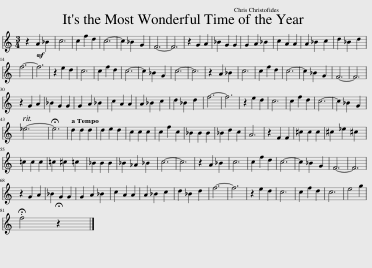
X:1
%%score 1 [ 2 3 4 5 6 ]
L:1/8
M:3/4
I:linebreak $
K:Bb
V:1 treble transpose=-2
V:2 treble
V:3 treble
V:4 alto
V:5 bass
V:6 bass transpose=-12
V:1
[K:C] z2!mf![Q:1/2=100] A2 _B2 | c6 | c2 f2 d2 | c6- | c2 _B2 G2 | %5
 F6- | F6 | z2 G2 A2 | _B2 G2 G2 | G2 A2 _B2 | %10
 c2 A2 A2 | A2 _B2 c2 | d2 _B2 d2 |$ f6- | f6 | %15
 z2 e2 d2 | c6 | c2 f2 d2 | c6- | c2 _B2 G2 | %20
 c6- | c6 | z2 A2 _B2 | c6 | c2 f2 d2 | %25
 c6- | c2 _B2 G2 | F6- | F6 |$ z2 G2 A2 | %30
 _B2 G2 G2 | G2 A2 _B2 | c2 A2 A2 | A2 _B2 c2 | d2 _B2 d2 | %35
 f6- | f6 | z2 e2 d2 | c6 | c2 f2 d2 | %40
 c6- | c2 _B2 G2 |$[Q:1/4=198] _e6-[Q:1/4=187][Q:1/4=176] | !fermata!e6 |[Q:1/4=200] d2 d2 d2 | %45
 d2 e2 d2 | c2 c2 c2 | c2 f2 c2 | _B2 B2 B2 | _B2 d2 c2 | %50
 A6 | z2 F2 F2 | ^c2 c2 c2 | ^c2 _e2 ^c2 |$ =c2 c2 c2 | %55
 =c2 ^c2 =c2 | _B2 B2 B2 | _B2 _A2 _B2 | c6- | c6 | %60
 z2 A2 _B2 | c6 | c2 f2 d2 | c6- | c2 _B2 G2 | %65
 F6- | F6 |$ z2 G2 A2 | _B2 G2 G2 | G2 A2 _B2 | %70
 c2 A2 A2 | A2 _B2 c2 | d2 _B2 d2 | f6- | f6 | %75
 z2 e2 d2 | c6 | c2 f2 d2 | !None!c6 | e4 g2 |$ %80
[Q:1/4=100] .!fermata!f4[Q:1/4=40] !fermata!z2 |] %81
V:2
!>(! .F2 G2 _A2!>)! |!mp! B6 | B2 e2 c2 | B6- | B2 _A2 F2 | %5
 E2!mf! f2 e2 |!>(! z2 d2 c2 | .F2 F2 G2!>)! |!mp! _A2 F2 F2 | F2 G2 _A2 | %10
 B2 G2 G2 |!<(! G2 _A2 B2 | c2 _A2 c2!<)! |$!mf! e6- | e6 | %15
 z2 d2 c2 | B6 | B2 e2 c2 | B6- | B2 _A2 F2 | %20
 B2 _a2 _g2 | z2 e2 _d2 | .B2 G2 _A2 |!mp! B6 | B2 e2 c2 | %25
 B6- | B2 _A2 F2 | E2!mf! f2 e2 | z2!>(! d2 c2 |$ .F2 F2 G2!>)! | %30
!mp! _A2 F2 F2 | F2 G2 _A2 | B2 G2 G2 |!<(! G2 _A2 B2 | c2 _A2 c2!<)! | %35
!mf! e6- | e6 | z2 d2 c2 | B6 | B2 e2 c2 | %40
 B6- | B2 _A2 F2 |$ z2 ._A2 .A2 | z2 .G2 .G2 |!mp! c6- | %45
 c2 d2 c2 | B6- | B2 e2 B2 | _A6- | A2 c2 B2 | %50
 G6 | z2 E2 E2 | =B6- | B2 _d2 =B2 |$ B6- | %55
 B2 =B2 _B2 | _A6- | A2 _G2 _A2 |!<(! B6- | B6!<)! | %60
 .f2!>(! G2 _A2!>)! |!mp! B6 | B2 e2 c2 | B6- | B2 _A2 F2 | %65
 E2!mf! f2 e2 |!>(! z2 d2 c2 |$!mp! .F2 F2 G2!>)! | _A2 F2 F2 | F2 G2 _A2 | %70
 B2 G2 G2 | G2 _A2 B2 | c2 _A2 c2 |!mf! e6- | e6 | %75
 z2 d2 c2 | B6 | B2 e2 c2 | B6 | d4 f2 |$ %80
!mf! .!fermata!g4 !fermata!z2 |] %81
V:3
!>(! .D2 z2 z2!>)! |!mp! F2 E2 D2 | G6 | E2 C2 E2 | D6 | %5
 G,2!mf! B2 B2 |!>(! z2 G2 G2 | .D2 z2 z2!>)! |!mp! E6 | D6 | %10
 G2 E2 D2 |!<(! _D2 F2 G2 | C2 F2 _A2!<)! |$!mf! B2 _A2 G2 | _G6 | %15
 z2 _G2 G2 | G6 | B2 e2 c2 | _A6- | A2 z4 | %20
 _G2 _d2 d2 | z2 B2 B2 | ._A2 z2 z2 |!mp! F2 E2 D2 | G6 | %25
 _A6- | A2 z2 z2 | G2!mf! B2 B2 | z2!>(! G2 G2 |$ .D2 z2 z2!>)! | %30
!mp! E6 | D6 | G2 E2 D2 |!<(! _D2 F2 G2 | C2 F2 _A2!<)! | %35
!mf! B2 _A2 G2 | _G6 | z2 _G2 G2 | G6 | B2 e2 c2 | %40
 _A6- | A2 _A2 F2 |$ z2 ._A2 .A2 | z2 .G2 .G2 |!mp! B2 _A2 G2 | %45
 _G6 | G2 G2 G2 | G6 | G2 F2 E2 | F6 | %50
 F2 E2 D2 | _D6 | B2 _A2 _G2 | F6 |$ _A2 _G2 F2 | %55
 _G6 | E6 | E6 |!<(! D2 B,2 D2 | E2 C2 E2!<)! | %60
 ._A2 z2 z2 |!mp! G6 | B2 e2 c2 | _A6- | A2 z4 | %65
 G2!mf! B2 B2 |!>(! z2 G2 G2 |$!mp! .D2 z2 z2!>)! | E6 | D6 | %70
!<(! G2 E2 D2 | E2 _A2 B2 | _A2 A2 c2!<)! |!mf! E6 | _G6 | %75
 z2 E2 E2 | F2 E2 D2 | G6 | E2 C2 E2 | _A4 d2 |$ %80
!mf! .!fermata!e4 !fermata!z2 |] %81
V:4
!>(! .C2 z2 z2!>)! |!mp! F2 E2 D2 | E6 | E2 C2 E2 | D2 C2 _A,2 | %5
 G,2!mf! G2 G2 |!>(! z2 E2 E2 | .C2 z2 z2!>)! |!mp! C6 | D6 | %10
 F2 E2 D2 | _D6 | C6 |$!<(! B2 _A2 G2!<)! |!mf! _G2 E C E G | %15
 A2 E2 E2 | F2 E2 D2 | G6 | E2 C2 E2 | D2 C2 _A,2 | %20
 _D2 B2 B2 | z2 _G2 G2 | .D2 z2 z2 |!mp! F2 E2 D2 | E6 | %25
 E2 C2 E2 | D2 C2 _A,2 | G,2!mf! G2 G2 | z2!>(! E2 E2 |$ .C2 z2 z2!>)! | %30
!mp! C6 | D6 | F2 E2 D2 | _D6 | C6 | %35
!<(! B2 _A2 G2!<)! |!mf! _G2 E C E G | A2 E2 E2 | F2 E2 D2 | G6 | %40
 E2 C2 E2 | D6 |$ z2 .F2 .F2 | z2 .E2 .E2 |!mp! E2 E2 E2 | %45
 E6 | F2 E2 D2 | E6 | C2 C2 C2 | D6 | %50
 F2 E2 D2 | _D6 | E2 E2 E2 | _D6 |$ _D2 D2 D2 | %55
 E6 | =B,6 | A,6 |!<(! D2 B,2 D2 | E2 C2 E2!<)! | %60
 .B,2 z2 z2 |!mp! F2 E2 D2 | G6 | E2 C2 E2 | D2 C2 _A,2 | %65
 G,2!mf! G2 G2 |!>(! z2 E2 E2 |$!mp! .C2 z2 z2!>)! | C6 | D6 | %70
!<(! F2 E2 D2 | _D2 F2 G2 | C2 F2 _A2!<)! |!mf! B2 _A2 G2 | E6 | %75
 z2 E2 E2 | F2 E2 D2 | E6 | E2 C2 E2 | F4 =B2 |$ %80
!mf! .!fermata!B4 !fermata!z2 |] %81
V:5
 .B,,2 z2 z2 | E,6 | C,6 | F,6 | B,,6 | %5
 E,6 | C,6 | .B,2 z4 | z6 | B,,6 | %10
 B,6 | E,6 | z6 |$ C6 |!mf! A,, C, E, C, E, _G, | %15
 A,6 | B,4 B,,2 | E6 | E2 C2 E2 | D6 | %20
 _G,6- | G,6 | .B,,2 z2 z2 | E,6 | C,6 | %25
!>(! E2 C2 E2!>)! |!mp! D6 | G,6 | C,6 |$ .B,,2 z2 z2 | %30
 F,,6 | _A,2 G,2 F,2 | G,6 | E,6 | _A,,6 | %35
 _A,,6 |!mf! A,, C, E, C, E, _G, | A,6 | B,4 D2 | E6 | %40
 E2 C2 E2 | D2 C2 _A,2 |$ z2 _D2 D2 | z2 _D2 E2 |!mp! _A,,6 | %45
 A,,6 | B,,6 | C,6 | F,,6 | B,,6 | %50
 E,6 | B,6 | _A,6 | _D,6 |$ _G,6 | %55
 E,6 | F,6 | =B,6 | B,6 | F,6 | %60
 B,2 z4 |!mp! F2 E2 D2 | E6 | E2 C2 E2 | D6 | %65
 G,6 | C,6 |$ ._A,2 z2 z2 | F,,6 | _A,2 G,2 F,2 | %70
!<(! B,6 | _D6 | C6!<)! |!mf! B,2 _A,2 G,2 |!<(! A,, C, E, C, E, _G,!<)! | %75
 A,6 |!mf! B,4 B,,2 | C,6 | F,,6 | B,,6 |$ %80
 !fermata!E2 !fermata!E,2 !fermata!E,,2 |] %81
V:6
 z6 |!mp! E,6 | C,6 | F,6 | B,,6 | %5
 E,6 | C,6 | .B,2 z2 z2 | F,6 | B,,6 | %10
 E6 | E,6 | _A,6- |$ A,6 | E,6 | %15
 B,6- | B,4 B,,2 | C6 | F,6 | B,6 | %20
 _G,6 | _G,6 | .B,,2 z2 z2 | E,6 | C,6 | %25
 F,6 | B,,6 | E,6 | C,6 |$ .B,2 z2 z2 | %30
 F,6 | _A,2 G,2 F,2 | G,6 | E,6 | _A,,6 | %35
 E,6 | z6 | z6 | z4 B,2 | C6 | %40
 F,6 | B,6 |$ B,,6 | E,6 |!mp! _A,6 | %45
 A,6 | B,6 | C6 | F,6 | B,,6 | %50
 E,6 | E6 | _A,6 | _D,6 |$ _G,6 | %55
 E,6 | F,6 | =B,6 | B,6 | F,6 | %60
 z6 | E,6 | C,6 | F,6 | B,,6 | %65
 E,6 | C,6 |$ ._A,2 z2 z2 | F,6 | _A,2 G,2 F,2 | %70
!<(! E6 | E6 | _A,6!<)! |!mf! _A,6 | z6 | %75
 z6 | B,4 B,,2 | C,6 | F,,6 | B,2 B,,4 |$ %80
 !fermata!E2 !fermata!E,4 |] %81
